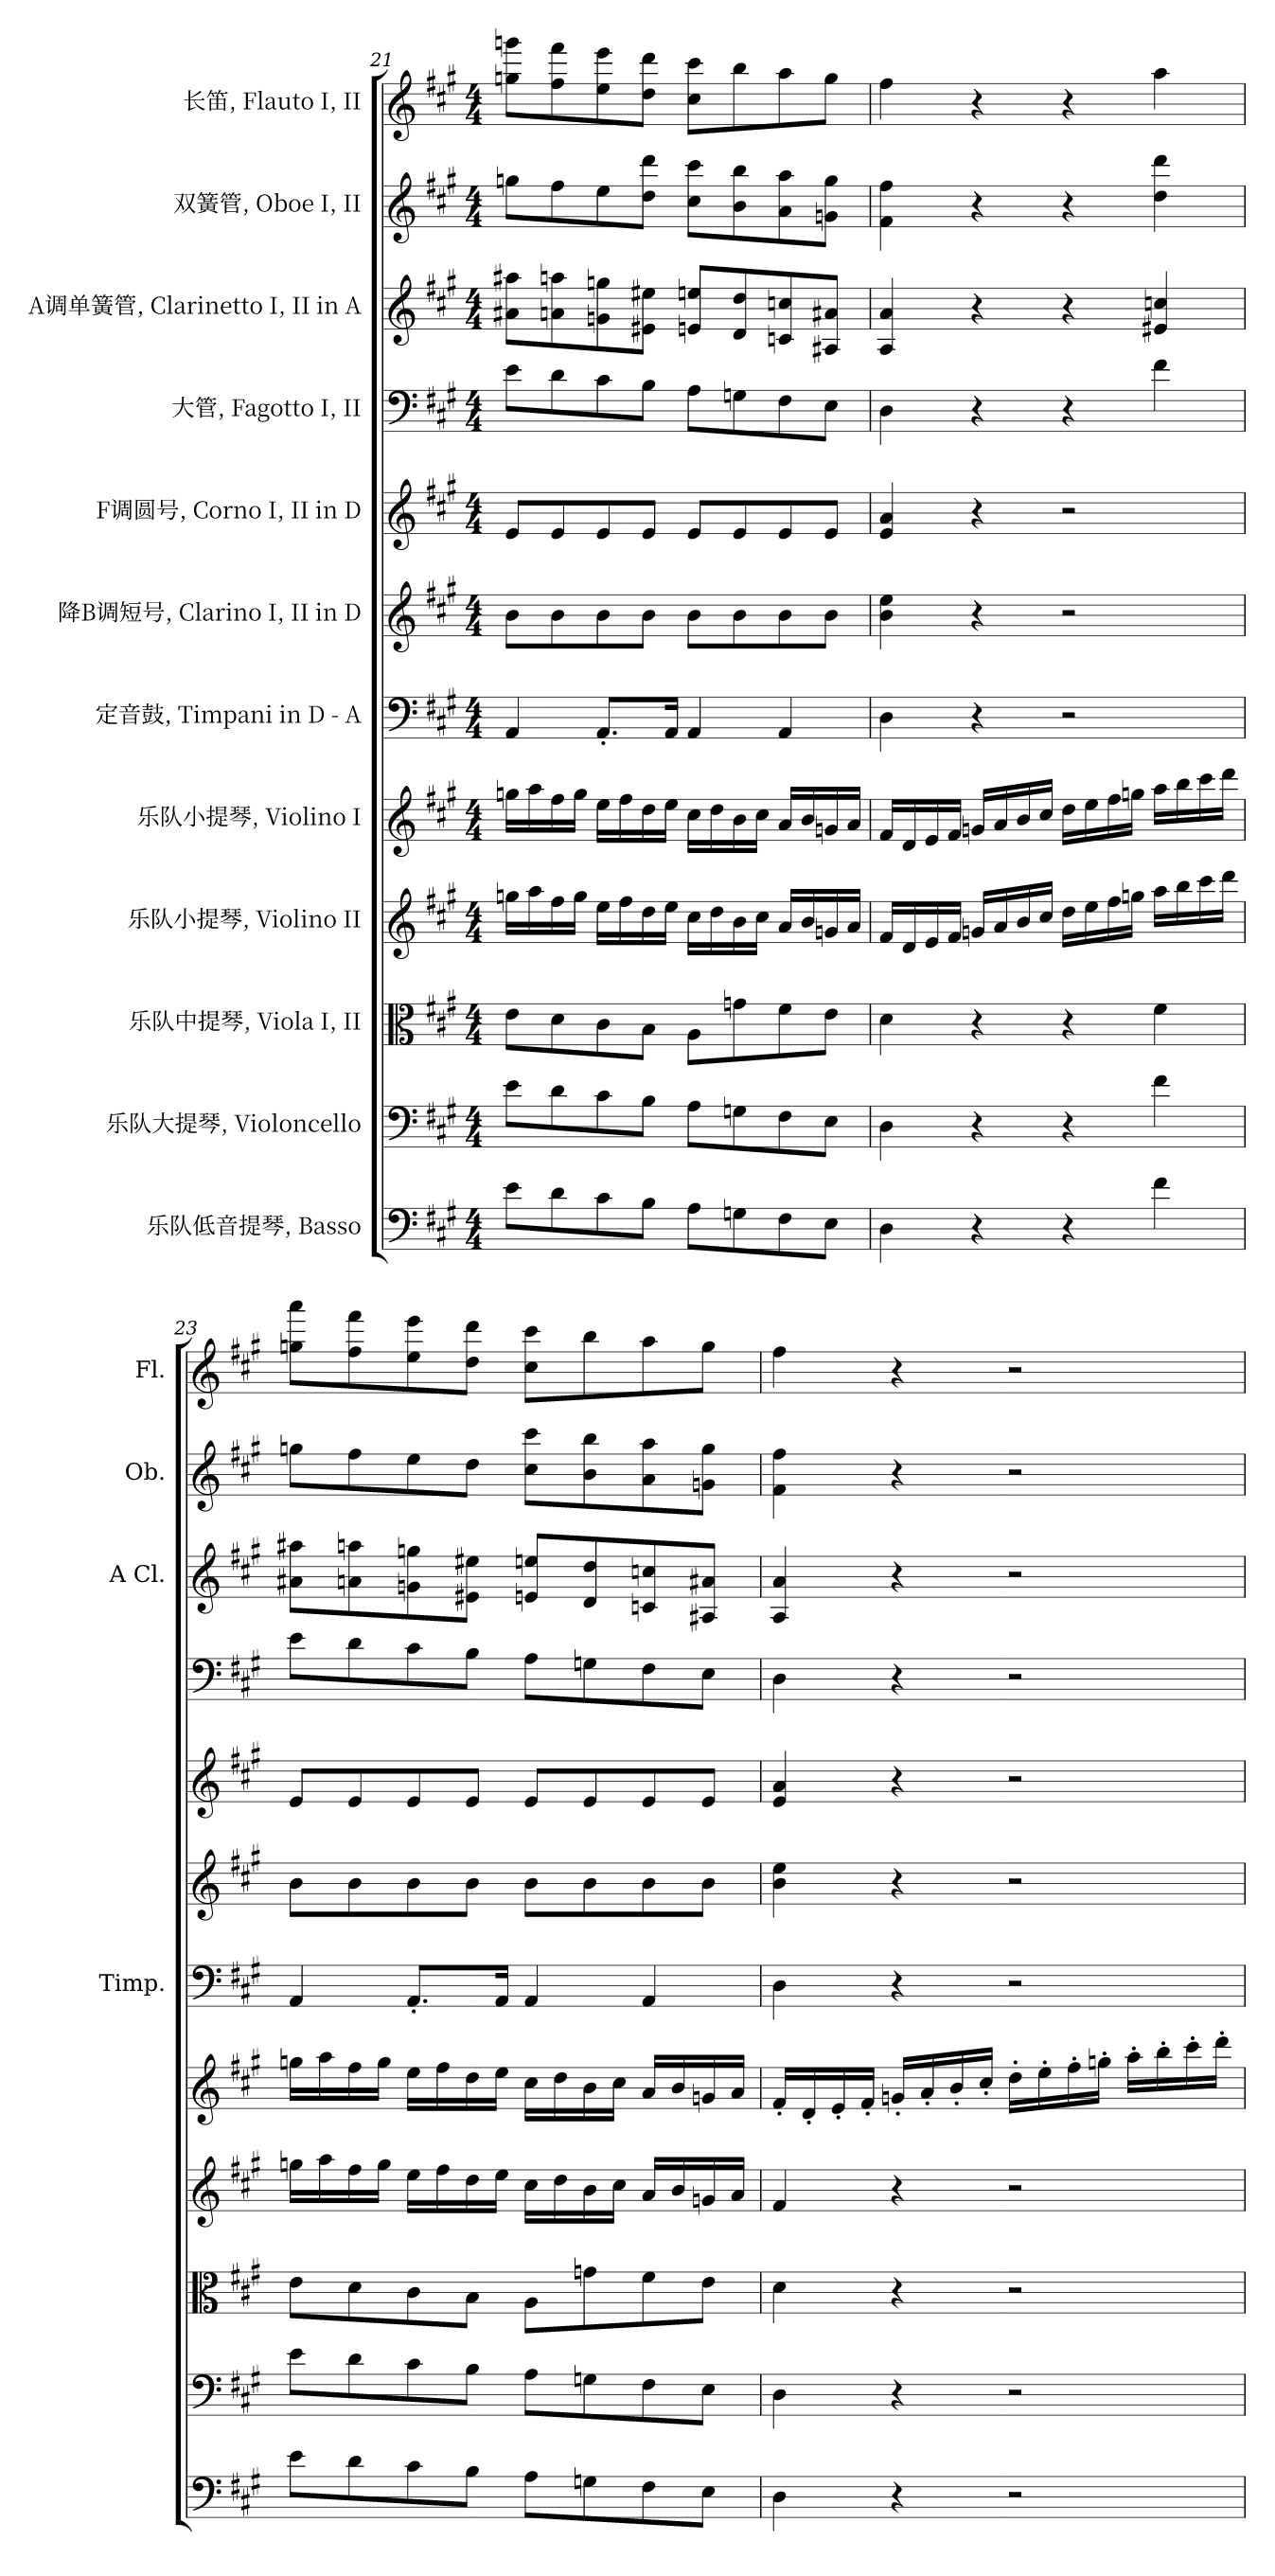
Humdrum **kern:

**kern	**kern	**kern	**kern	**kern	**kern	**kern	**kern	**kern	**kern	**kern	**kern
*part12	*part11	*part10	*part9	*part8	*part7	*part6	*part5	*part4	*part3	*part2	*part1
*staff12	*staff11	*staff10	*staff9	*staff8	*staff7	*staff6	*staff5	*staff4	*staff3	*staff2	*staff1
*I"乐队低音提琴, Basso	*I"乐队大提琴, Violoncello	*I"乐队中提琴, Viola I, II	*I"乐队小提琴, Violino II	*I"乐队小提琴, Violino I	*I"定音鼓, Timpani in D - A	*I"降B调短号, Clarino I, II in D	*I"F调圆号, Corno I, II in D	*I"大管, Fagotto I, II	*I"A调单簧管, Clarinetto I, II in A	*I"双簧管, Oboe I, II	*I"长笛, Flauto I, II
*	*	*	*	*	*I'Timp.	*	*	*	*I'A Cl.	*I'Ob.	*I'Fl.
*clefF4	*clefF4	*clefC3	*clefG2	*clefG2	*clefF4	*clefG2	*clefG2	*clefF4	*clefG2	*clefG2	*clefG2
*ITrd7c12	*	*	*	*	*	*ITrd1c2	*ITrd4c7	*	*ITrd2c3	*	*
*k[f#c#g#]	*k[f#c#g#]	*k[f#c#g#]	*k[f#c#g#]	*k[f#c#g#]	*k[f#c#g#]	*k[f#]	*k[f#c#]	*k[f#c#g#]	*k[f#c#g#d#a#e#]	*k[f#c#g#]	*k[f#c#g#]
*M4/4	*M4/4	*M4/4	*M4/4	*M4/4	*M4/4	*M4/4	*M4/4	*M4/4	*M4/4	*M4/4	*M4/4
=21	=21	=21	=21	=21	=21	=21	=21	=21	=21	=21	=21
8E\L	8e\L	8e\L	16ggn\LL	16ggn\LL	4AA/	8a\L	8A/L	8e\L	8f##X\ 8ff##X\L	8ggn\L	8ggn\ 8gggn\L
.	.	.	16aa\	16aa\	.	.	.	.	.	.	.
8D\	8d\	8d\	16ff#\	16ff#\	.	8a\	8A/	8d\	8f#X\ 8ff#X\	8ff#\	8ff#\ 8fff#\
.	.	.	16gg\JJ	16gg\JJ	.	.	.	.	.	.	.
8C#\	8c#\	8c#\	16ee\LL	16ee\LL	8.AA'/L	8a\	8A/	8c#\	8en\ 8een\	8ee\	8ee\ 8eee\
.	.	.	16ff#\	16ff#\	.	.	.	.	.	.	.
8BB\J	8B\J	8B\J	16dd\	16dd\	.	8a\J	8A/J	8B\J	8c##X\ 8cc##X\J	8dd\ 8ddd\J	8dd\ 8ddd\J
.	.	.	16ee\JJ	16ee\JJ	16AA/Jk	.	.	.	.	.	.
8AA\L	8A\L	8A\L	16cc#\LL	16cc#\LL	4AA/	8a\L	8A/L	8A\L	8c#X/ 8cc#X/L	8cc#\ 8ccc#\L	8cc#\ 8ccc#\L
.	.	.	16dd\	16dd\	.	.	.	.	.	.	.
8GGn\	8Gn\	8gn\	16b\	16b\	.	8a\	8A/	8Gn\	8B/ 8b/	8b\ 8bb\	8bb\
.	.	.	16cc#\JJ	16cc#\JJ	.	.	.	.	.	.	.
8FF#\	8F#\	8f#\	16a/LL	16a/LL	4AA/	8a\	8A/	8F#\	8An/ 8an/	8a\ 8aa\	8aa\
.	.	.	16b/	16b/	.	.	.	.	.	.	.
8EE\J	8E\J	8e\J	16gn/	16gn/	.	8a\J	8A/J	8E\J	8F##X/ 8f##X/J	8gn\ 8gg\J	8gg\J
.	.	.	16a/JJ	16a/JJ	.	.	.	.	.	.	.
!!LO:PB:g=z
=22	=22	=22	=22	=22	=22	=22	=22	=22	=22	=22	=22
4DD\	4D\	4d\	16f#/LL	16f#/LL	4D\	4a\ 4dd\	4A/ 4d/	4D\	4F#/ 4f#/	4f#\ 4ff#\	4ff#\
.	.	.	16d/	16d/	.	.	.	.	.	.	.
.	.	.	16e/	16e/	.	.	.	.	.	.	.
.	.	.	16f#/JJ	16f#/JJ	.	.	.	.	.	.	.
4r	4r	4r	16gn/LL	16gn/LL	4r	4r	4r	4r	4r	4r	4r
.	.	.	16a/	16a/	.	.	.	.	.	.	.
.	.	.	16b/	16b/	.	.	.	.	.	.	.
.	.	.	16cc#/JJ	16cc#/JJ	.	.	.	.	.	.	.
4r	4r	4r	16dd\LL	16dd\LL	2r	2r	2r	4r	4r	4r	4r
.	.	.	16ee\	16ee\	.	.	.	.	.	.	.
.	.	.	16ff#\	16ff#\	.	.	.	.	.	.	.
.	.	.	16ggn\JJ	16ggn\JJ	.	.	.	.	.	.	.
4F#\	4f#\	4f#\	16aa\LL	16aa\LL	.	.	.	4f#\	4c##X/ 4an/	4dd\ 4ddd\	4aa\
.	.	.	16bb\	16bb\	.	.	.	.	.	.	.
.	.	.	16ccc#\	16ccc#\	.	.	.	.	.	.	.
.	.	.	16ddd\JJ	16ddd\JJ	.	.	.	.	.	.	.
=23	=23	=23	=23	=23	=23	=23	=23	=23	=23	=23	=23
8E\L	8e\L	8e\L	16ggn\LL	16ggn\LL	4AA/	8a\L	8A/L	8e\L	8f##X\ 8ff##X\L	8ggn\L	8ggn\ 8aaa\L
.	.	.	16aa\	16aa\	.	.	.	.	.	.	.
8D\	8d\	8d\	16ff#\	16ff#\	.	8a\	8A/	8d\	8f#X\ 8ff#X\	8ff#\	8ff#\ 8fff#\
.	.	.	16gg\JJ	16gg\JJ	.	.	.	.	.	.	.
8C#\	8c#\	8c#\	16ee\LL	16ee\LL	8.AA'/L	8a\	8A/	8c#\	8en\ 8een\	8ee\	8ee\ 8eee\
.	.	.	16ff#\	16ff#\	.	.	.	.	.	.	.
8BB\J	8B\J	8B\J	16dd\	16dd\	.	8a\J	8A/J	8B\J	8c##X\ 8cc##X\J	8dd\J	8dd\ 8ddd\J
.	.	.	16ee\JJ	16ee\JJ	16AA/Jk	.	.	.	.	.	.
8AA\L	8A\L	8A\L	16cc#\LL	16cc#\LL	4AA/	8a\L	8A/L	8A\L	8c#X/ 8cc#X/L	8cc#\ 8ccc#\L	8cc#\ 8ccc#\L
.	.	.	16dd\	16dd\	.	.	.	.	.	.	.
8GGn\	8Gn\	8gn\	16b\	16b\	.	8a\	8A/	8Gn\	8B/ 8b/	8b\ 8bb\	8bb\
.	.	.	16cc#\JJ	16cc#\JJ	.	.	.	.	.	.	.
8FF#\	8F#\	8f#\	16a/LL	16a/LL	4AA/	8a\	8A/	8F#\	8An/ 8an/	8a\ 8aa\	8aa\
.	.	.	16b/	16b/	.	.	.	.	.	.	.
8EE\J	8E\J	8e\J	16gn/	16gn/	.	8a\J	8A/J	8E\J	8F##X/ 8f##X/J	8gn\ 8gg\J	8gg\J
.	.	.	16a/JJ	16a/JJ	.	.	.	.	.	.	.
!!LO:PB:g=z
=24	=24	=24	=24	=24	=24	=24	=24	=24	=24	=24	=24
4DD\	4D\	4d\	4f#/	16f#'/LL	4D\	4a\ 4dd\	4A/ 4d/	4D\	4F#/ 4f#/	4f#\ 4ff#\	4ff#\
.	.	.	.	16d'/	.	.	.	.	.	.	.
.	.	.	.	16e'/	.	.	.	.	.	.	.
.	.	.	.	16f#'/JJ	.	.	.	.	.	.	.
4r	4r	4r	4r	16gn'/LL	4r	4r	4r	4r	4r	4r	4r
.	.	.	.	16a'/	.	.	.	.	.	.	.
.	.	.	.	16b'/	.	.	.	.	.	.	.
.	.	.	.	16cc#'/JJ	.	.	.	.	.	.	.
2r	2r	2r	2r	16dd'\LL	2r	2r	2r	2r	2r	2r	2r
.	.	.	.	16ee'\	.	.	.	.	.	.	.
.	.	.	.	16ff#'\	.	.	.	.	.	.	.
.	.	.	.	16ggn'\JJ	.	.	.	.	.	.	.
.	.	.	.	16aa'\LL	.	.	.	.	.	.	.
.	.	.	.	16bb'\	.	.	.	.	.	.	.
.	.	.	.	16ccc#'\	.	.	.	.	.	.	.
.	.	.	.	16ddd'\JJ	.	.	.	.	.	.	.
=	=	=	=	=	=	=	=	=	=	=	=
*-	*-	*-	*-	*-	*-	*-	*-	*-	*-	*-	*-
